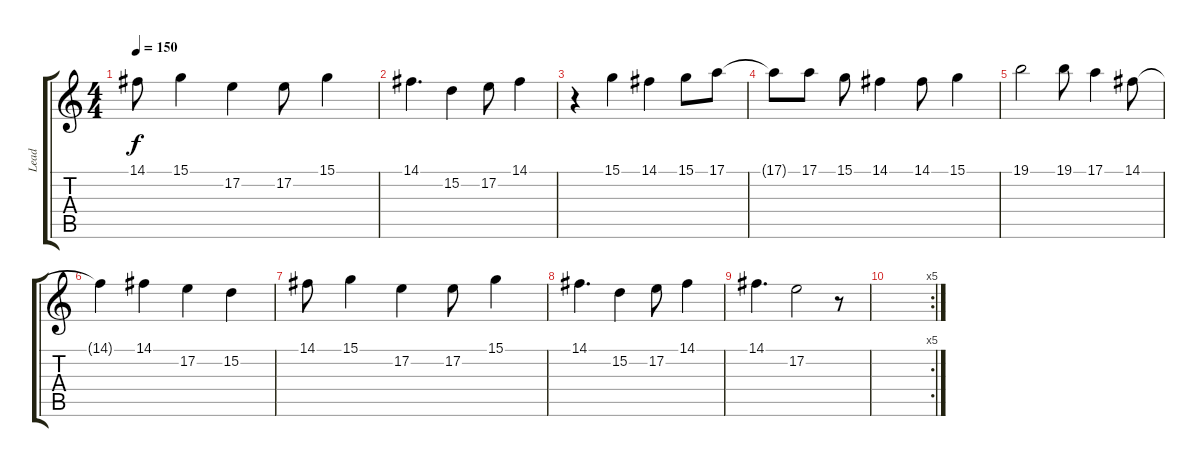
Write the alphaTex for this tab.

\track ("Lead" "Lead") {instrument lead4chiff}
\staff {score tabs}
\tuning (E4 B3 G3 D3 A2 E2) {hide}
\ts (4 4)
\tempo 150
\clef g2
\ks c
14.1.8{dy f} 15.1.4 17.2.4 17.2.8 15.1.4 |
14.1.4{d} 15.2.4 17.2.8 14.1.4 |
r.4 15.1.4 14.1.4 15.1.8 17.1.8 |
17.1{t}.8 17.1.8 15.1.8 14.1.4 14.1.8 15.1.4 |
19.1.2 19.1.8 17.1.4 14.1.8 |
14.1{t}.4 14.1.4 17.2.4 15.2.4 |
14.1.8 15.1.4 17.2.4 17.2.8 15.1.4 |
14.1.4{d} 15.2.4 17.2.8 14.1.4 |
14.1.4{d} 17.2.2 r.8 |
\rc 5
